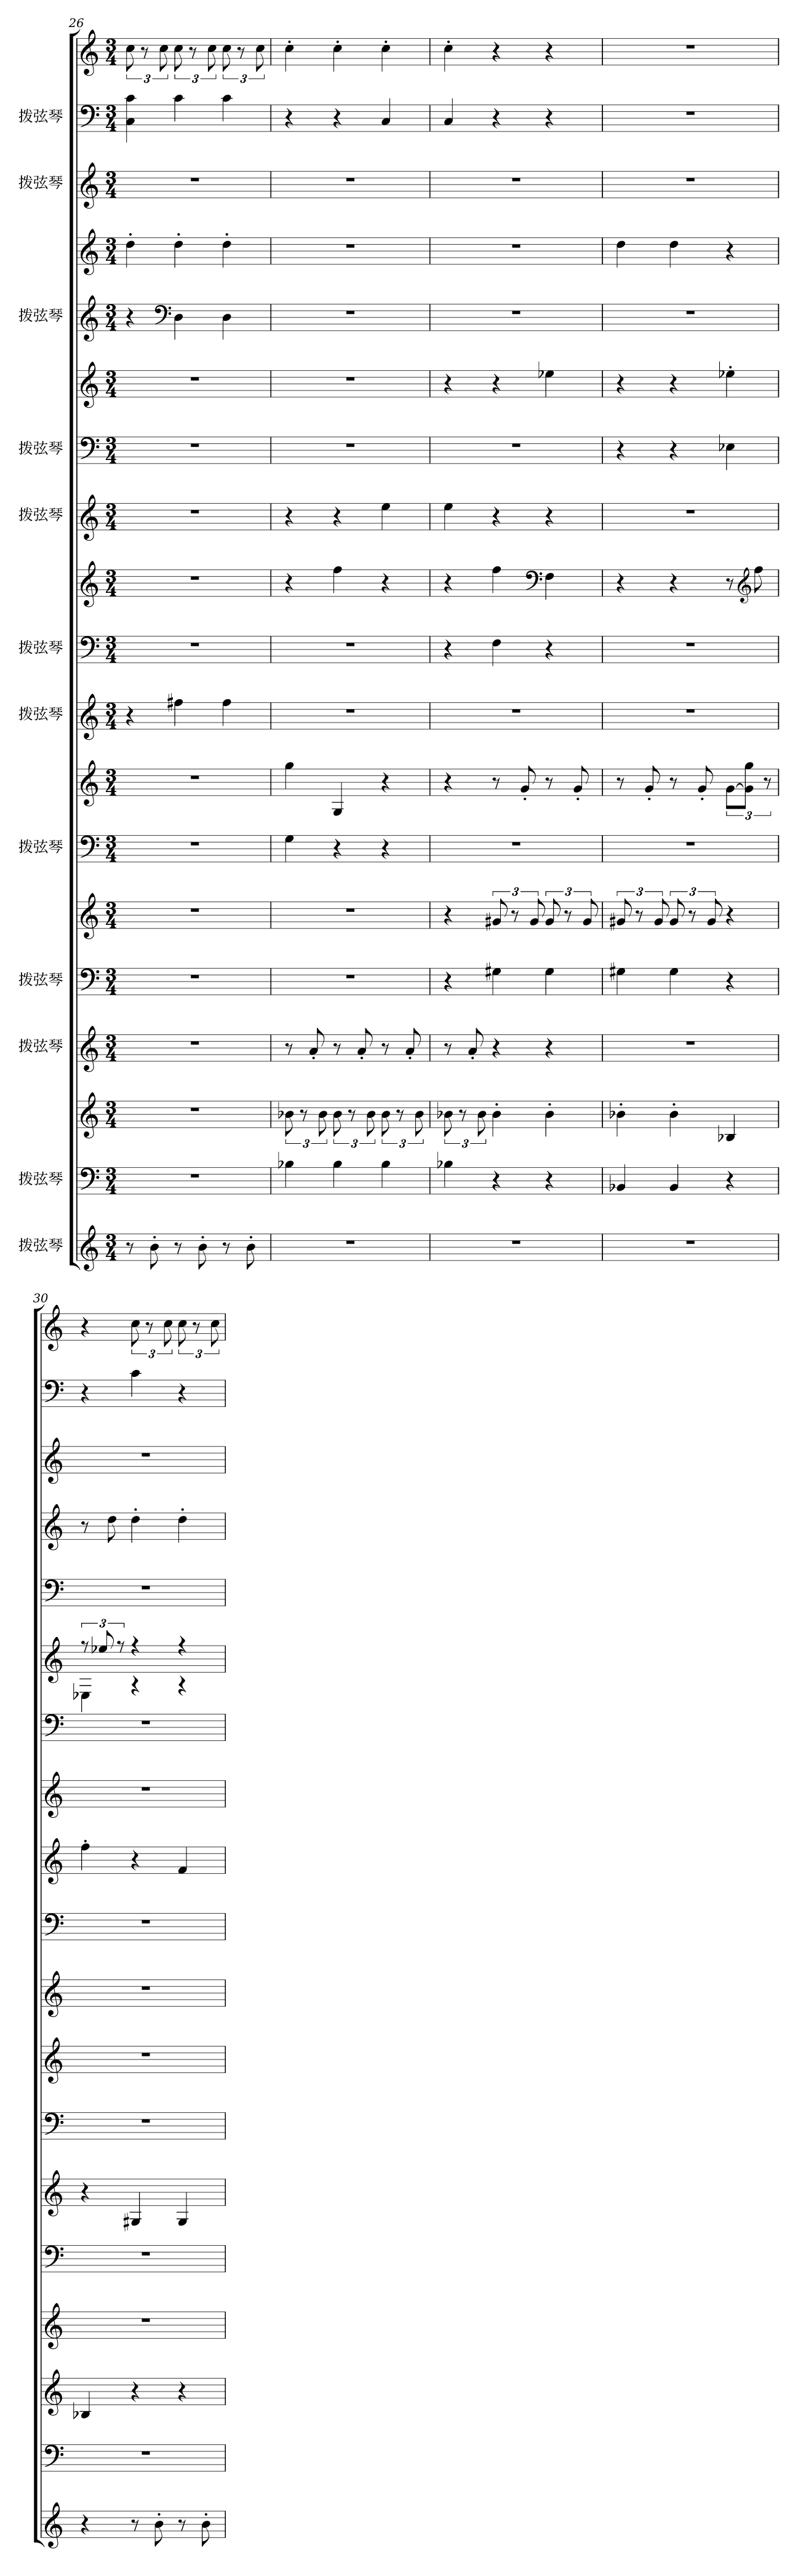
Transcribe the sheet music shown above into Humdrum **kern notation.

**kern	**kern	**kern	**kern	**kern	**kern	**kern	**kern	**kern	**kern	**kern	**kern	**kern	**kern	**kern	**kern	**kern	**kern	**kern
*part12	*part11	*part11	*part10	*part9	*part9	*part8	*part8	*part7	*part6	*part6	*part5	*part4	*part4	*part3	*part3	*part2	*part1	*part1
*staff19	*staff18	*staff17	*staff16	*staff15	*staff14	*staff13	*staff12	*staff11	*staff10	*staff9	*staff8	*staff7	*staff6	*staff5	*staff4	*staff3	*staff2	*staff1
*I"拨弦琴	*I"拨弦琴	*	*I"拨弦琴	*I"拨弦琴	*	*I"拨弦琴	*	*I"拨弦琴	*I"拨弦琴	*	*I"拨弦琴	*I"拨弦琴	*	*I"拨弦琴	*	*I"拨弦琴	*I"拨弦琴	*
*clefG2	*clefF4	*clefG2	*clefG2	*clefF4	*clefG2	*clefF4	*clefG2	*clefG2	*clefF4	*clefG2	*clefG2	*clefF4	*clefG2	*clefG2	*clefG2	*clefG2	*clefF4	*clefG2
*k[]	*k[]	*k[]	*k[]	*k[]	*k[]	*k[]	*k[]	*k[]	*k[]	*k[]	*k[]	*k[]	*k[]	*k[]	*k[]	*k[]	*k[]	*k[]
*M3/4	*M3/4	*M3/4	*M3/4	*M3/4	*M3/4	*M3/4	*M3/4	*M3/4	*M3/4	*M3/4	*M3/4	*M3/4	*M3/4	*M3/4	*M3/4	*M3/4	*M3/4	*M3/4
=26	=26	=26	=26	=26	=26	=26	=26	=26	=26	=26	=26	=26	=26	=26	=26	=26	=26	=26
8r	2.r	2.r	2.r	2.r	2.r	2.r	2.r	4r	2.r	2.r	2.r	2.r	2.r	4r	4dd'\	2.r	4C\ 4c\	12cc\
.	.	.	.	.	.	.	.	.	.	.	.	.	.	.	.	.	.	12r
8b'\	.	.	.	.	.	.	.	.	.	.	.	.	.	.	.	.	.	.
.	.	.	.	.	.	.	.	.	.	.	.	.	.	.	.	.	.	12cc\
*	*	*	*	*	*	*	*	*	*	*	*	*	*	*clefF4	*	*	*	*
8r	.	.	.	.	.	.	.	4ff#X\	.	.	.	.	.	4D\	4dd'\	.	4c\	12cc\
.	.	.	.	.	.	.	.	.	.	.	.	.	.	.	.	.	.	12r
8b'\	.	.	.	.	.	.	.	.	.	.	.	.	.	.	.	.	.	.
.	.	.	.	.	.	.	.	.	.	.	.	.	.	.	.	.	.	12cc\
8r	.	.	.	.	.	.	.	4ff#\	.	.	.	.	.	4D\	4dd'\	.	4c\	12cc\
.	.	.	.	.	.	.	.	.	.	.	.	.	.	.	.	.	.	12r
8b'\	.	.	.	.	.	.	.	.	.	.	.	.	.	.	.	.	.	.
.	.	.	.	.	.	.	.	.	.	.	.	.	.	.	.	.	.	12cc\
=27	=27	=27	=27	=27	=27	=27	=27	=27	=27	=27	=27	=27	=27	=27	=27	=27	=27	=27
2.r	4B-X\	12b-X\	8r	2.r	2.r	4G\	4gg\	2.r	2.r	4r	4r	2.r	2.r	2.r	2.r	2.r	4r	4cc'\
.	.	12r	.	.	.	.	.	.	.	.	.	.	.	.	.	.	.	.
.	.	.	8a'/	.	.	.	.	.	.	.	.	.	.	.	.	.	.	.
.	.	12b-\	.	.	.	.	.	.	.	.	.	.	.	.	.	.	.	.
.	4B-\	12b-\	8r	.	.	4r	4G/	.	.	4ff\	4r	.	.	.	.	.	4r	4cc'\
.	.	12r	.	.	.	.	.	.	.	.	.	.	.	.	.	.	.	.
.	.	.	8a'/	.	.	.	.	.	.	.	.	.	.	.	.	.	.	.
.	.	12b-\	.	.	.	.	.	.	.	.	.	.	.	.	.	.	.	.
.	4B-\	12b-\	8r	.	.	4r	4r	.	.	4r	4ee\	.	.	.	.	.	4C/	4cc'\
.	.	12r	.	.	.	.	.	.	.	.	.	.	.	.	.	.	.	.
.	.	.	8a'/	.	.	.	.	.	.	.	.	.	.	.	.	.	.	.
.	.	12b-\	.	.	.	.	.	.	.	.	.	.	.	.	.	.	.	.
!!LO:PB:g=z
=28	=28	=28	=28	=28	=28	=28	=28	=28	=28	=28	=28	=28	=28	=28	=28	=28	=28	=28
2.r	4B-X\	12b-X\	8r	4r	4r	2.r	4r	2.r	4r	4r	4ee\	2.r	4r	2.r	2.r	2.r	4C/	4cc'\
.	.	12r	.	.	.	.	.	.	.	.	.	.	.	.	.	.	.	.
.	.	.	8a'/	.	.	.	.	.	.	.	.	.	.	.	.	.	.	.
.	.	12b-\	.	.	.	.	.	.	.	.	.	.	.	.	.	.	.	.
.	4r	4b-'\	4r	4G#X\	12g#X/	.	8r	.	4F\	4ff\	4r	.	4r	.	.	.	4r	4r
.	.	.	.	.	12r	.	.	.	.	.	.	.	.	.	.	.	.	.
.	.	.	.	.	.	.	8g'/	.	.	.	.	.	.	.	.	.	.	.
.	.	.	.	.	12g#/	.	.	.	.	.	.	.	.	.	.	.	.	.
*	*	*	*	*	*	*	*	*	*	*clefF4	*	*	*	*	*	*	*	*
.	4r	4b-'\	4r	4G#\	12g#/	.	8r	.	4r	4F\	4r	.	4ee-X\	.	.	.	4r	4r
.	.	.	.	.	12r	.	.	.	.	.	.	.	.	.	.	.	.	.
.	.	.	.	.	.	.	8g'/	.	.	.	.	.	.	.	.	.	.	.
.	.	.	.	.	12g#/	.	.	.	.	.	.	.	.	.	.	.	.	.
=29	=29	=29	=29	=29	=29	=29	=29	=29	=29	=29	=29	=29	=29	=29	=29	=29	=29	=29
2.r	4BB-X/	4b-X'\	2.r	4G#X\	12g#X/	2.r	8r	2.r	2.r	4r	2.r	4r	4r	2.r	4dd\	2.r	2.r	2.r
.	.	.	.	.	12r	.	.	.	.	.	.	.	.	.	.	.	.	.
.	.	.	.	.	.	.	8g'/	.	.	.	.	.	.	.	.	.	.	.
.	.	.	.	.	12g#/	.	.	.	.	.	.	.	.	.	.	.	.	.
.	4BB-/	4b-'\	.	4G#\	12g#/	.	8r	.	.	4r	.	4r	4r	.	4dd\	.	.	.
.	.	.	.	.	12r	.	.	.	.	.	.	.	.	.	.	.	.	.
.	.	.	.	.	.	.	8g'/	.	.	.	.	.	.	.	.	.	.	.
.	.	.	.	.	12g#/	.	.	.	.	.	.	.	.	.	.	.	.	.
.	4r	4B-X/	.	4r	4r	.	[12g\L	.	.	8r	.	4E-X\	4ee-X'\	.	4r	.	.	.
.	.	.	.	.	.	.	12g\] 12gg\J	.	.	.	.	.	.	.	.	.	.	.
*	*	*	*	*	*	*	*	*	*	*clefG2	*	*	*	*	*	*	*	*
.	.	.	.	.	.	.	.	.	.	8ff\	.	.	.	.	.	.	.	.
.	.	.	.	.	.	.	12r	.	.	.	.	.	.	.	.	.	.	.
=30	=30	=30	=30	=30	=30	=30	=30	=30	=30	=30	=30	=30	=30	=30	=30	=30	=30	=30
*	*	*	*	*	*	*	*	*	*	*	*	*	*^	*	*	*	*	*
4r	2.r	4B-X/	2.r	2.r	4r	2.r	2.r	2.r	2.r	4ff'\	2.r	2.r	12r	4E-X\	2.r	8r	2.r	4r	4r
.	.	.	.	.	.	.	.	.	.	.	.	.	12ee-X/	.	.	.	.	.	.
.	.	.	.	.	.	.	.	.	.	.	.	.	.	.	.	8dd\	.	.	.
.	.	.	.	.	.	.	.	.	.	.	.	.	12r	.	.	.	.	.	.
8r	.	4r	.	.	4G#X/	.	.	.	.	4r	.	.	4r	4r	.	4dd'\	.	4c\	12cc\
.	.	.	.	.	.	.	.	.	.	.	.	.	.	.	.	.	.	.	12r
8b'\	.	.	.	.	.	.	.	.	.	.	.	.	.	.	.	.	.	.	.
.	.	.	.	.	.	.	.	.	.	.	.	.	.	.	.	.	.	.	12cc\
8r	.	4r	.	.	4G#/	.	.	.	.	4f/	.	.	4r	4r	.	4dd'\	.	4r	12cc\
.	.	.	.	.	.	.	.	.	.	.	.	.	.	.	.	.	.	.	12r
8b'\	.	.	.	.	.	.	.	.	.	.	.	.	.	.	.	.	.	.	.
.	.	.	.	.	.	.	.	.	.	.	.	.	.	.	.	.	.	.	12cc\
*	*	*	*	*	*	*	*	*	*	*	*	*	*v	*v	*	*	*	*	*
=	=	=	=	=	=	=	=	=	=	=	=	=	=	=	=	=	=	=
*-	*-	*-	*-	*-	*-	*-	*-	*-	*-	*-	*-	*-	*-	*-	*-	*-	*-	*-
